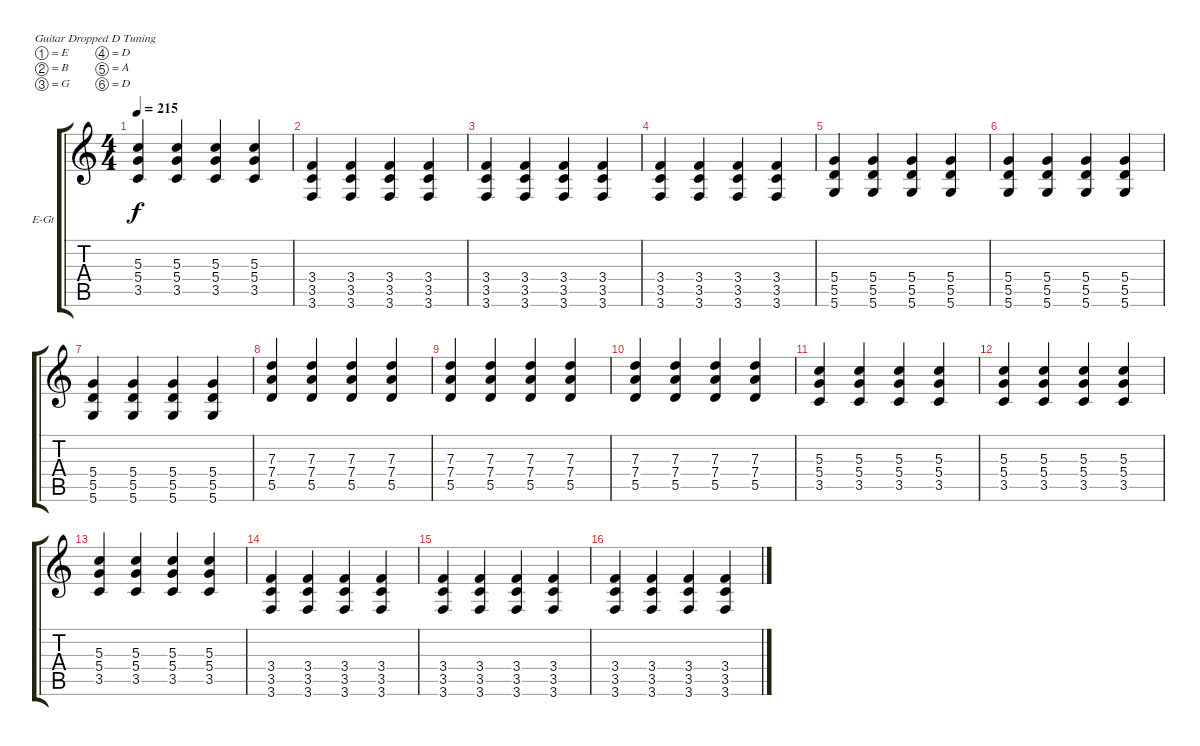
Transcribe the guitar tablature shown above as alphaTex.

\bracketExtendMode groupsimilarinstruments
\firstSystemTrackNameOrientation horizontal
\otherSystemsTrackNameOrientation horizontal
\track ("Overdriven-guitar (Richard)" "E-Gt") {instrument overdrivenguitar}
\staff {score tabs}
\tuning (E4 B3 G3 D3 A2 D2)
\ts (4 4)
\tempo 215
\clef g2
\ks c
(5.3 3.5 5.4).4{dy f} (5.3 3.5 5.4).4 (5.3 3.5 5.4).4 (5.3 3.5 5.4).4 |
(3.4 3.5 3.6).4 (3.4 3.5 3.6).4 (3.4 3.5 3.6).4 (3.4 3.5 3.6).4 |
(3.4 3.5 3.6).4 (3.4 3.5 3.6).4 (3.4 3.5 3.6).4 (3.4 3.5 3.6).4 |
(3.4 3.5 3.6).4 (3.4 3.5 3.6).4 (3.4 3.5 3.6).4 (3.4 3.5 3.6).4 |
(5.4 5.6 5.5).4 (5.4 5.6 5.5).4 (5.4 5.6 5.5).4 (5.4 5.6 5.5).4 |
(5.4 5.6 5.5).4 (5.4 5.6 5.5).4 (5.4 5.6 5.5).4 (5.4 5.6 5.5).4 |
(5.4 5.6 5.5).4 (5.4 5.6 5.5).4 (5.4 5.6 5.5).4 (5.4 5.6 5.5).4 |
(7.3 7.4 5.5).4 (7.3 7.4 5.5).4 (7.3 7.4 5.5).4 (7.3 7.4 5.5).4 |
(7.3 7.4 5.5).4 (7.3 7.4 5.5).4 (7.3 7.4 5.5).4 (7.3 7.4 5.5).4 |
(7.3 7.4 5.5).4 (7.3 7.4 5.5).4 (7.3 7.4 5.5).4 (7.3 7.4 5.5).4 |
(5.3 3.5 5.4).4 (5.3 3.5 5.4).4 (5.3 3.5 5.4).4 (5.3 3.5 5.4).4 |
(5.3 3.5 5.4).4 (5.3 3.5 5.4).4 (5.3 3.5 5.4).4 (5.3 3.5 5.4).4 |
(5.3 3.5 5.4).4 (5.3 3.5 5.4).4 (5.3 3.5 5.4).4 (5.3 3.5 5.4).4 |
(3.4 3.5 3.6).4 (3.4 3.5 3.6).4 (3.4 3.5 3.6).4 (3.4 3.5 3.6).4 |
(3.4 3.5 3.6).4 (3.4 3.5 3.6).4 (3.4 3.5 3.6).4 (3.4 3.5 3.6).4 |
(3.4 3.5 3.6).4 (3.4 3.5 3.6).4 (3.4 3.5 3.6).4 (3.4 3.5 3.6).4
